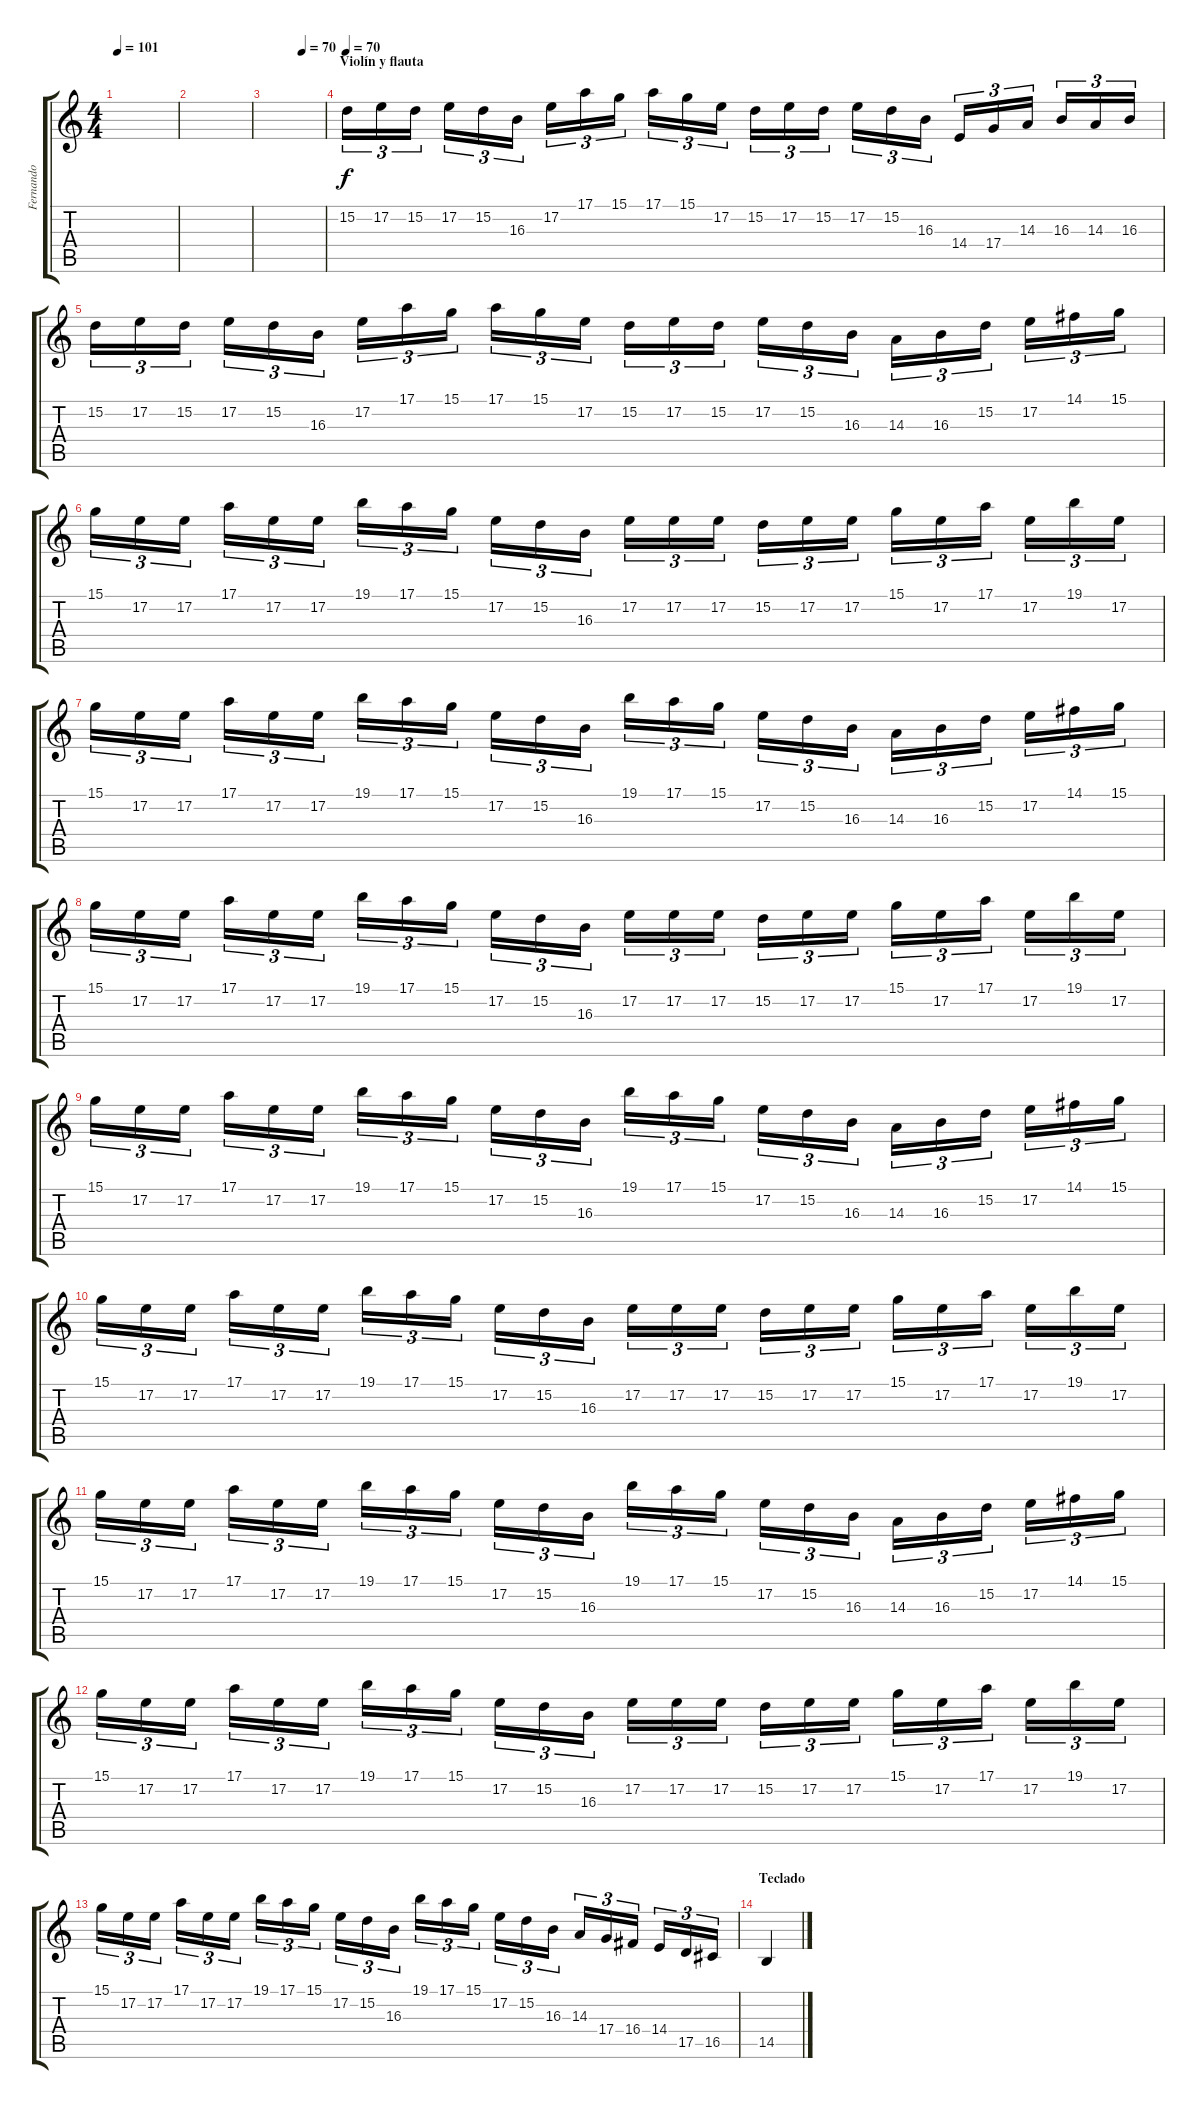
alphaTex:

\track ("Fernando" "Fernando") {instrument flute}
\staff {score tabs}
\tuning (E4 B3 G3 D3 A2 E2) {hide}
\ts (4 4)
\tempo 101
\clef g2
\ks c
|
|
\tempo (70 0.625)
|
\section ("" "Violín y flauta")
\tempo 70
15.2.16{tu (3 2) volume 14} 17.2.16{tu (3 2)} 15.2.16{tu (3 2)} 17.2.16{tu (3 2)} 15.2.16{tu (3 2)} 16.3.16{tu (3 2)} 17.2.16{tu (3 2)} 17.1.16{tu (3 2)} 15.1.16{tu (3 2)} 17.1.16{tu (3 2)} 15.1.16{tu (3 2)} 17.2.16{tu (3 2)} 15.2.16{tu (3 2)} 17.2.16{tu (3 2)} 15.2.16{tu (3 2)} 17.2.16{tu (3 2)} 15.2.16{tu (3 2)} 16.3.16{tu (3 2)} 14.4.16{tu (3 2)} 17.4.16{tu (3 2)} 14.3.16{tu (3 2)} 16.3.16{tu (3 2)} 14.3.16{tu (3 2)} 16.3.16{tu (3 2)} |
15.2.16{tu (3 2)} 17.2.16{tu (3 2)} 15.2.16{tu (3 2)} 17.2.16{tu (3 2)} 15.2.16{tu (3 2)} 16.3.16{tu (3 2)} 17.2.16{tu (3 2)} 17.1.16{tu (3 2)} 15.1.16{tu (3 2)} 17.1.16{tu (3 2)} 15.1.16{tu (3 2)} 17.2.16{tu (3 2)} 15.2.16{tu (3 2)} 17.2.16{tu (3 2)} 15.2.16{tu (3 2)} 17.2.16{tu (3 2)} 15.2.16{tu (3 2)} 16.3.16{tu (3 2)} 14.3.16{tu (3 2)} 16.3.16{tu (3 2)} 15.2.16{tu (3 2)} 17.2.16{tu (3 2)} 14.1.16{tu (3 2)} 15.1.16{tu (3 2)} |
15.1.16{tu (3 2)} 17.2.16{tu (3 2)} 17.2.16{tu (3 2)} 17.1.16{tu (3 2)} 17.2.16{tu (3 2)} 17.2.16{tu (3 2)} 19.1.16{tu (3 2)} 17.1.16{tu (3 2)} 15.1.16{tu (3 2)} 17.2.16{tu (3 2)} 15.2.16{tu (3 2)} 16.3.16{tu (3 2)} 17.2.16{tu (3 2)} 17.2.16{tu (3 2)} 17.2.16{tu (3 2)} 15.2.16{tu (3 2)} 17.2.16{tu (3 2)} 17.2.16{tu (3 2)} 15.1.16{tu (3 2)} 17.2.16{tu (3 2)} 17.1.16{tu (3 2)} 17.2.16{tu (3 2)} 19.1.16{tu (3 2)} 17.2.16{tu (3 2)} |
15.1.16{tu (3 2)} 17.2.16{tu (3 2)} 17.2.16{tu (3 2)} 17.1.16{tu (3 2)} 17.2.16{tu (3 2)} 17.2.16{tu (3 2)} 19.1.16{tu (3 2)} 17.1.16{tu (3 2)} 15.1.16{tu (3 2)} 17.2.16{tu (3 2)} 15.2.16{tu (3 2)} 16.3.16{tu (3 2)} 19.1.16{tu (3 2)} 17.1.16{tu (3 2)} 15.1.16{tu (3 2)} 17.2.16{tu (3 2)} 15.2.16{tu (3 2)} 16.3.16{tu (3 2)} 14.3.16{tu (3 2)} 16.3.16{tu (3 2)} 15.2.16{tu (3 2)} 17.2.16{tu (3 2)} 14.1.16{tu (3 2)} 15.1.16{tu (3 2)} |
15.1.16{tu (3 2)} 17.2.16{tu (3 2)} 17.2.16{tu (3 2)} 17.1.16{tu (3 2)} 17.2.16{tu (3 2)} 17.2.16{tu (3 2)} 19.1.16{tu (3 2)} 17.1.16{tu (3 2)} 15.1.16{tu (3 2)} 17.2.16{tu (3 2)} 15.2.16{tu (3 2)} 16.3.16{tu (3 2)} 17.2.16{tu (3 2)} 17.2.16{tu (3 2)} 17.2.16{tu (3 2)} 15.2.16{tu (3 2)} 17.2.16{tu (3 2)} 17.2.16{tu (3 2)} 15.1.16{tu (3 2)} 17.2.16{tu (3 2)} 17.1.16{tu (3 2)} 17.2.16{tu (3 2)} 19.1.16{tu (3 2)} 17.2.16{tu (3 2)} |
15.1.16{tu (3 2)} 17.2.16{tu (3 2)} 17.2.16{tu (3 2)} 17.1.16{tu (3 2)} 17.2.16{tu (3 2)} 17.2.16{tu (3 2)} 19.1.16{tu (3 2)} 17.1.16{tu (3 2)} 15.1.16{tu (3 2)} 17.2.16{tu (3 2)} 15.2.16{tu (3 2)} 16.3.16{tu (3 2)} 19.1.16{tu (3 2)} 17.1.16{tu (3 2)} 15.1.16{tu (3 2)} 17.2.16{tu (3 2)} 15.2.16{tu (3 2)} 16.3.16{tu (3 2)} 14.3.16{tu (3 2)} 16.3.16{tu (3 2)} 15.2.16{tu (3 2)} 17.2.16{tu (3 2)} 14.1.16{tu (3 2)} 15.1.16{tu (3 2)} |
15.1.16{tu (3 2)} 17.2.16{tu (3 2)} 17.2.16{tu (3 2)} 17.1.16{tu (3 2)} 17.2.16{tu (3 2)} 17.2.16{tu (3 2)} 19.1.16{tu (3 2)} 17.1.16{tu (3 2)} 15.1.16{tu (3 2)} 17.2.16{tu (3 2)} 15.2.16{tu (3 2)} 16.3.16{tu (3 2)} 17.2.16{tu (3 2)} 17.2.16{tu (3 2)} 17.2.16{tu (3 2)} 15.2.16{tu (3 2)} 17.2.16{tu (3 2)} 17.2.16{tu (3 2)} 15.1.16{tu (3 2)} 17.2.16{tu (3 2)} 17.1.16{tu (3 2)} 17.2.16{tu (3 2)} 19.1.16{tu (3 2)} 17.2.16{tu (3 2)} |
15.1.16{tu (3 2)} 17.2.16{tu (3 2)} 17.2.16{tu (3 2)} 17.1.16{tu (3 2)} 17.2.16{tu (3 2)} 17.2.16{tu (3 2)} 19.1.16{tu (3 2)} 17.1.16{tu (3 2)} 15.1.16{tu (3 2)} 17.2.16{tu (3 2)} 15.2.16{tu (3 2)} 16.3.16{tu (3 2)} 19.1.16{tu (3 2)} 17.1.16{tu (3 2)} 15.1.16{tu (3 2)} 17.2.16{tu (3 2)} 15.2.16{tu (3 2)} 16.3.16{tu (3 2)} 14.3.16{tu (3 2)} 16.3.16{tu (3 2)} 15.2.16{tu (3 2)} 17.2.16{tu (3 2)} 14.1.16{tu (3 2)} 15.1.16{tu (3 2)} |
15.1.16{tu (3 2)} 17.2.16{tu (3 2)} 17.2.16{tu (3 2)} 17.1.16{tu (3 2)} 17.2.16{tu (3 2)} 17.2.16{tu (3 2)} 19.1.16{tu (3 2)} 17.1.16{tu (3 2)} 15.1.16{tu (3 2)} 17.2.16{tu (3 2)} 15.2.16{tu (3 2)} 16.3.16{tu (3 2)} 17.2.16{tu (3 2)} 17.2.16{tu (3 2)} 17.2.16{tu (3 2)} 15.2.16{tu (3 2)} 17.2.16{tu (3 2)} 17.2.16{tu (3 2)} 15.1.16{tu (3 2)} 17.2.16{tu (3 2)} 17.1.16{tu (3 2)} 17.2.16{tu (3 2)} 19.1.16{tu (3 2)} 17.2.16{tu (3 2)} |
15.1.16{tu (3 2)} 17.2.16{tu (3 2)} 17.2.16{tu (3 2)} 17.1.16{tu (3 2)} 17.2.16{tu (3 2)} 17.2.16{tu (3 2)} 19.1.16{tu (3 2)} 17.1.16{tu (3 2)} 15.1.16{tu (3 2)} 17.2.16{tu (3 2)} 15.2.16{tu (3 2)} 16.3.16{tu (3 2)} 19.1.16{tu (3 2)} 17.1.16{tu (3 2)} 15.1.16{tu (3 2)} 17.2.16{tu (3 2)} 15.2.16{tu (3 2)} 16.3.16{tu (3 2)} 14.3.16{tu (3 2)} 17.4.16{tu (3 2)} 16.4.16{tu (3 2)} 14.4.16{tu (3 2)} 17.5.16{tu (3 2)} 16.5.16{tu (3 2)} |
\section ("" "Teclado")
14.5.4
